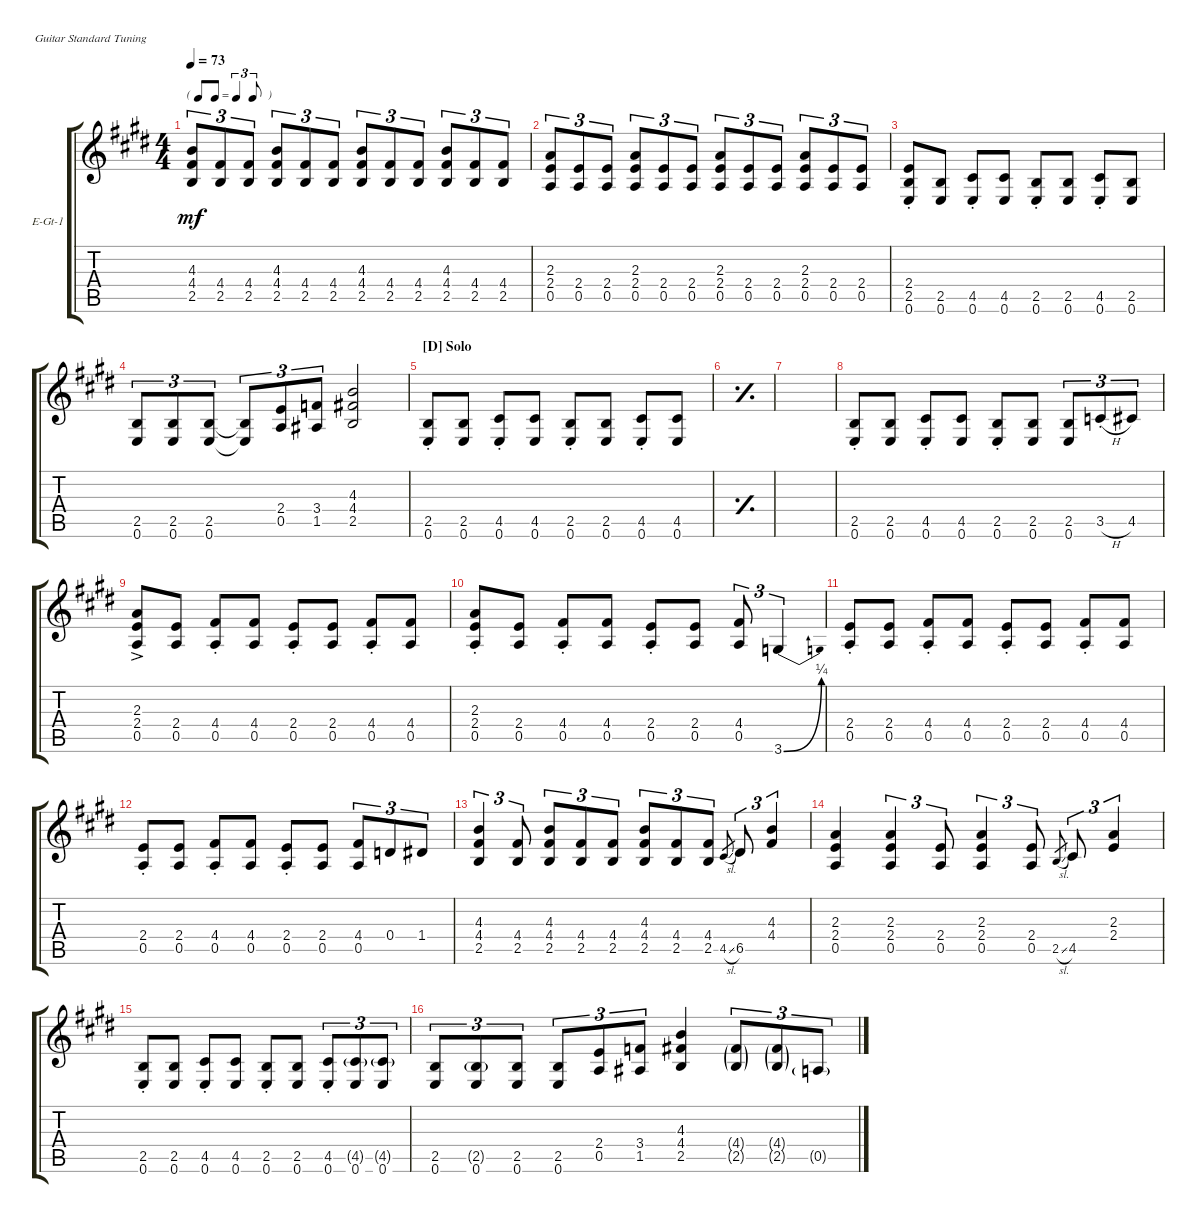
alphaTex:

\defaultSystemsLayout 4
\bracketExtendMode groupsimilarinstruments
\firstSystemTrackNameOrientation horizontal
\otherSystemsTrackNameOrientation horizontal
\track ("Electric Guitar #1" "E-Gt-1") {instrument electricguitarclean}
\staff {score tabs}
\tuning (E4 B3 G3 D3 A2 E2)
\ts (4 4)
\tf triplet8th
\tempo 73
\clef g2
\ks e
(4.3 4.4 2.5).8{tu (3 2) dy mf} (2.5 4.4).8{tu (3 2)} (2.5 4.4).8{tu (3 2)} (4.3 4.4 2.5).8{tu (3 2)} (2.5 4.4).8{tu (3 2)} (2.5 4.4).8{tu (3 2)} (4.3 4.4 2.5).8{tu (3 2)} (2.5 4.4).8{tu (3 2)} (2.5 4.4).8{tu (3 2)} (4.3 4.4 2.5).8{tu (3 2)} (2.5 4.4).8{tu (3 2)} (2.5 4.4).8{tu (3 2)} |
(2.3 2.4 0.5).8{tu (3 2)} (0.5 2.4).8{tu (3 2)} (0.5 2.4).8{tu (3 2)} (2.3 2.4 0.5).8{tu (3 2)} (0.5 2.4).8{tu (3 2)} (0.5 2.4).8{tu (3 2)} (2.3 2.4 0.5).8{tu (3 2)} (0.5 2.4).8{tu (3 2)} (0.5 2.4).8{tu (3 2)} (2.3 2.4 0.5).8{tu (3 2)} (0.5 2.4).8{tu (3 2)} (0.5 2.4).8{tu (3 2)} |
(2.4{st} 2.5{st} 0.6{st}).8 (0.6 2.5).8 (4.5{st} 0.6{st}).8 (4.5 0.6).8 (2.5{st} 0.6{st}).8 (2.5 0.6).8 (4.5{st} 0.6{st}).8 (2.5 0.6).8 |
(2.5 0.6).8{tu (3 2)} (0.6 2.5).8{tu (3 2)} (0.6 2.5).8{tu (3 2)} (2.5{t} 0.6{t}).8{tu (3 2)} (2.4 0.5).8{tu (3 2)} (1.5 3.4).8{tu (3 2)} (4.3 4.4 2.5).2 |
\section ("D" "Solo")
(0.6{st} 2.5{st}).8 (2.5 0.6).8 (4.5{st} 0.6{st}).8 (4.5 0.6).8 (2.5{st} 0.6{st}).8 (2.5 0.6).8 (4.5{st} 0.6{st}).8 (4.5 0.6).8 |
\simile simple
|
|
\simile none
(0.6{st} 2.5{st}).8 (2.5 0.6).8 (4.5{st} 0.6{st}).8 (4.5 0.6).8 (2.5{st} 0.6{st}).8 (2.5 0.6).8 (2.5 0.6).8{tu (3 2)} 3.5{h st}.8{tu (3 2)} 4.5.8{tu (3 2)} |
(2.3 2.4 0.5{ac}).8 (0.5 2.4).8 (4.4{st} 0.5{st}).8 (4.4 0.5).8 (2.4{st} 0.5{st}).8 (2.4 0.5).8 (4.4{st} 0.5{st}).8 (4.4 0.5).8 |
(2.3{st} 2.4{st} 0.5{st}).8 (0.5 2.4).8 (4.4{st} 0.5{st}).8 (4.4 0.5).8 (2.4{st} 0.5{st}).8 (2.4 0.5).8 (4.4 0.5).8{tu (3 2)} 3.6{be (bend 0 0 16.8 1)}.4{tu (3 2)} |
(2.4{st} 0.5{st}).8 (0.5 2.4).8 (4.4{st} 0.5{st}).8 (4.4 0.5).8 (2.4{st} 0.5{st}).8 (2.4 0.5).8 (4.4{st} 0.5{st}).8 (4.4 0.5).8 |
(2.4{st} 0.5{st}).8 (0.5 2.4).8 (4.4{st} 0.5{st}).8 (4.4 0.5).8 (2.4{st} 0.5{st}).8 (2.4 0.5).8 (4.4 0.5).8{tu (3 2)} 0.4.8{tu (3 2)} 1.4.8{tu (3 2)} |
(4.3 4.4 2.5).4{tu (3 2)} (2.5 4.4).8{tu (3 2)} (4.3 4.4 2.5).8{tu (3 2)} (2.5 4.4).8{tu (3 2)} (4.4 2.5).8{tu (3 2)} (4.3 4.4 2.5).8{tu (3 2)} (2.5 4.4).8{tu (3 2)} (2.5 4.4).8{tu (3 2)} 4.5{sl}.8{tu (3 2) gr} 6.5.8{tu (3 2)} (4.3 4.4).4{tu (3 2)} |
(2.3 2.4 0.5).4 (2.3 2.4 0.5).4{tu (3 2)} (0.5 2.4).8{tu (3 2)} (2.3 2.4 0.5).4{tu (3 2)} (0.5 2.4).8{tu (3 2)} 2.5{sl}.8{tu (3 2) gr} 4.5.8{tu (3 2)} (2.3 2.4).4{tu (3 2)} |
(2.5{st} 0.6{st}).8 (0.6 2.5).8 (4.5{st} 0.6{st}).8 (0.6 4.5).8 (2.5{st} 0.6{st}).8 (0.6 2.5).8 (4.5{st} 0.6{st}).8{tu (3 2)} (0.6 4.5{g}).8{tu (3 2)} (4.5{g} 0.6).8{tu (3 2)} |
(2.5 0.6).8{tu (3 2)} (0.6 2.5{g}).8{tu (3 2)} (2.5 0.6).8{tu (3 2)} (2.5 0.6).8{tu (3 2)} (2.4 0.5).8{tu (3 2)} (3.4 1.5).8{tu (3 2)} (4.3 4.4 2.5).4 (4.4{g} 2.5{g}).8{tu (3 2)} (2.5{g} 4.4{g}).8{tu (3 2)} 0.5{g}.8{tu (3 2)}
